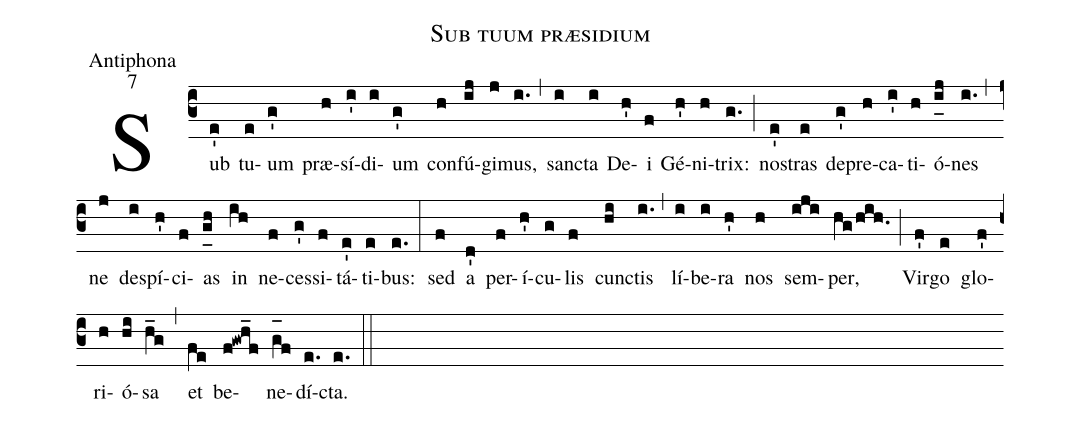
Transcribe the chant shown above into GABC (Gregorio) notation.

name:Sub tuum præsidium;
office-part:Antiphona;
mode:7;
%%
(c3) Sub(e') tu(e)um(g') præ(h)sí(i')di(i)um(g') con(h)fú(ij)gi(j)mus,(i.) (,) san(i)cta(i) De(h')i(f) Gé(h')ni(h)trix:(g.) (;) no(e')stras(e) de(g')pre(h)ca(i')ti(h)ó(i_[uh:l]j)nes(i.) (,) ne(j) de(i)spí(h')ci(f)as(g_[uh:l]h) in(ih) ne(f)ces(g')si(f)tá(e')ti(e)bus:(e.) (:) sed(f) a(d') per(f)í(h')cu(g)lis(f) cun(hi)ctis(i.) (,) lí(i)be(i)ra(h') nos(h) sem(iji)per,(hg/hih.) (;) Vir(f')go(e) glo(f')ri(h)ó(hi)sa(h_g) (,) et(fe) be(f!gwh_f)ne(g_[oh:h]f)dí(e.)cta.(e.) (::)
%%<eu>E(i) u(i) o(j) u(i) a(h) e.</eu>(gf..) (::)
